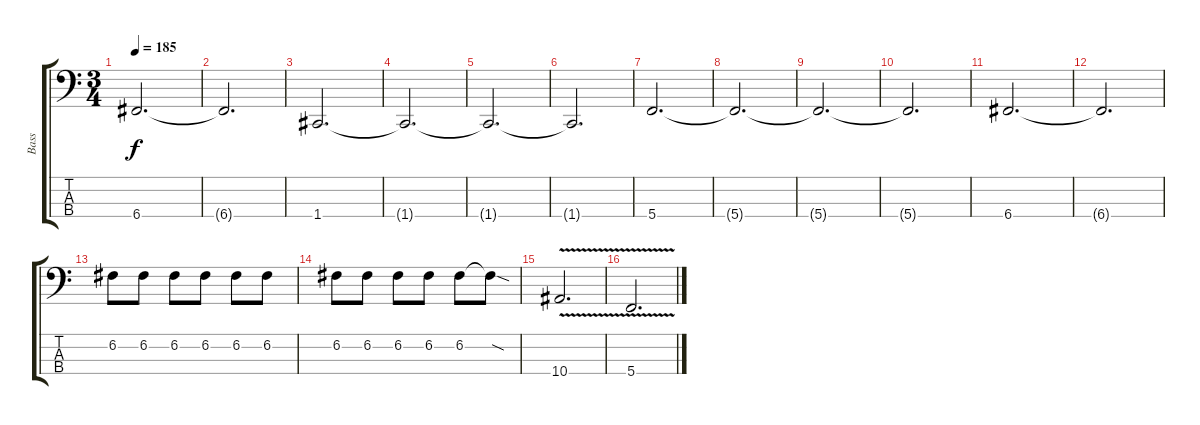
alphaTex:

\track ("Bass" "Bass") {instrument electricbasspick}
\staff {score tabs}
\tuning (F2 C2 G1 C1) {hide}
\ts (3 4)
\tempo 185
\clef f4
\ks c
6.4{t}.2{d dy f} |
6.4{t}.2{d} |
1.4.2{d} |
1.4{t}.2{d} |
1.4{t}.2{d} |
1.4{t}.2{d} |
5.4.2{d} |
5.4{t}.2{d} |
5.4{t}.2{d} |
5.4{t}.2{d} |
6.4.2{d} |
6.4{t}.2{d} |
6.2.8 6.2.8 6.2.8 6.2.8 6.2.8 6.2.8 |
6.2.8 6.2.8 6.2.8 6.2.8 6.2.8 6.2{sod t}.8 |
10.4{v}.2{d} |
5.4{v}.2{d}
